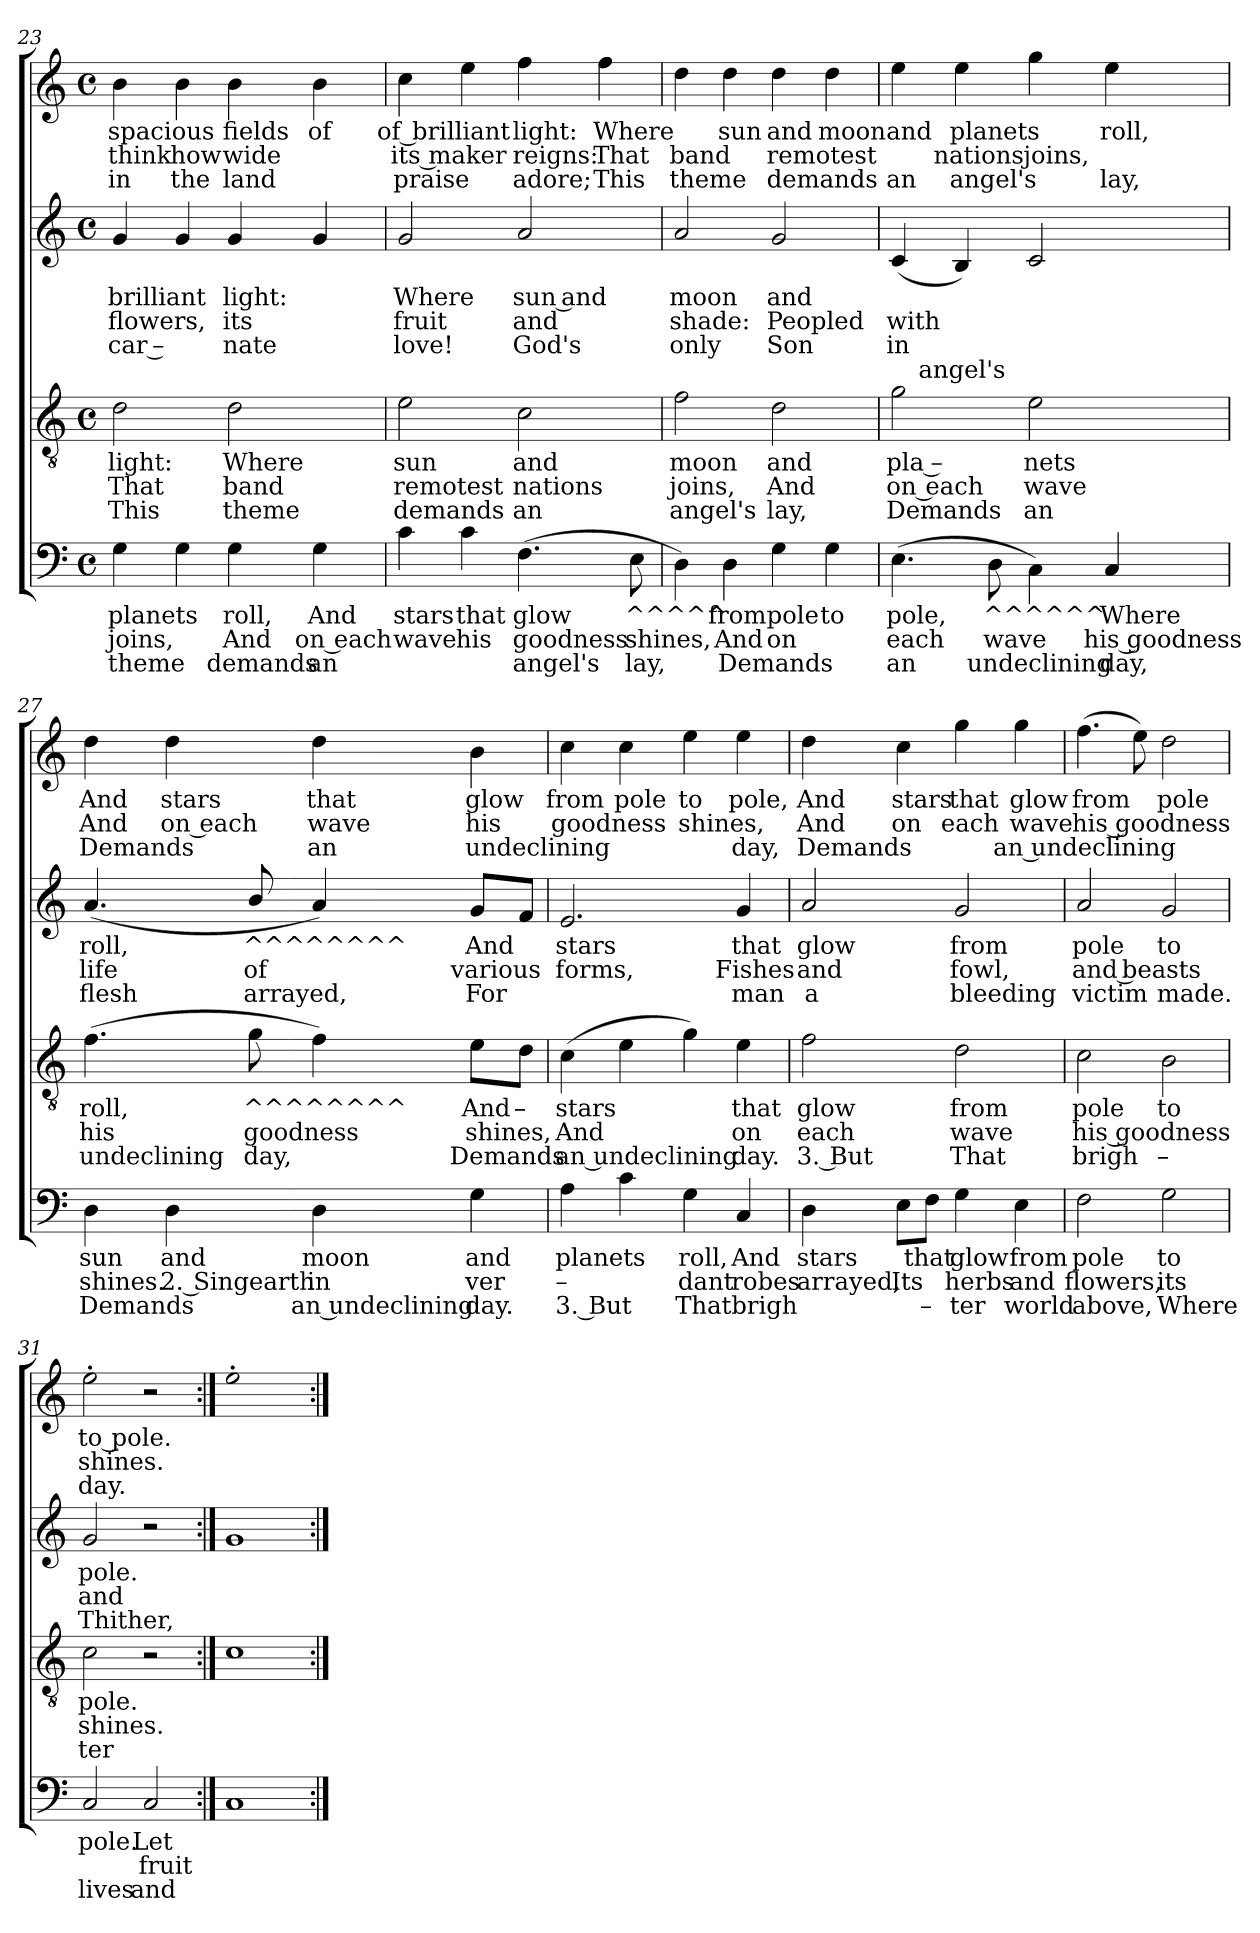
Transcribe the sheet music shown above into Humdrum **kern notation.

**kern	**text	**text	**text	**kern	**text	**text	**text	**kern	**text	**text	**text	**kern	**text	**text	**text
*part4	*part4	*part4	*part4	*part3	*part3	*part3	*part3	*part2	*part2	*part2	*part2	*part1	*part1	*part1	*part1
*staff4	*staff4	*staff4	*staff4	*staff3	*staff3	*staff3	*staff3	*staff2	*staff2	*staff2	*staff2	*staff1	*staff1	*staff1	*staff1
!!LO:PB:g=z
*clefF4	*	*	*	*clefGv2	*	*	*	*clefG2	*	*	*	*clefG2	*	*	*
*k[]	*	*	*	*k[]	*	*	*	*k[]	*	*	*	*k[]	*	*	*
*C:	*	*	*	*C:	*	*	*	*C:	*	*	*	*C:	*	*	*
*M4/4	*	*	*	*M4/4	*	*	*	*M4/4	*	*	*	*M4/4	*	*	*
*met(c)	*	*	*	*met(c)	*	*	*	*met(c)	*	*	*	*met(c)	*	*	*
=23	=23	=23	=23	=23	=23	=23	=23	=23	=23	=23	=23	=23	=23	=23	=23
!	!LO:LY:b	!LO:LY:b	!LO:LY:b	!	!LO:LY:b	!LO:LY:b	!LO:LY:b	!	!LO:LY:b	!LO:LY:b	!LO:LY:b	!LO:N:head=solid	!LO:LY:b	!LO:LY:b	!LO:LY:b
4G\	planets	joins,	theme	2d\	light:	That	This	4g/	brilliant	flowers,	car –	4b\	spacious	think	in
!	!	!	!	!	!	!	!	!	!	!	!	!LO:N:head=solid	!	!LO:LY:b	!LO:LY:b
4G\	.	.	.	.	.	.	.	4g/	.	.	.	4b\	.	how	the
!	!LO:LY:b	!LO:LY:b	!LO:LY:b	!	!LO:LY:b	!LO:LY:b	!LO:LY:b	!	!LO:LY:b	!LO:LY:b	!LO:LY:b	!LO:N:head=solid	!LO:LY:b	!LO:LY:b	!LO:LY:b
4G\	roll,	And	demands	2d\	Where	band	theme	4g/	light:	its	nate	4b\	fields	wide	land
!	!LO:LY:b	!LO:LY:b	!LO:LY:b	!	!	!	!	!	!	!	!	!LO:N:head=solid	!LO:LY:b	!	!
4G\	And	on each	an	.	.	.	.	4g/	.	.	.	4b\	of	.	.
=24	=24	=24	=24	=24	=24	=24	=24	=24	=24	=24	=24	=24	=24	=24	=24
!LO:N:head=solid	!LO:LY:b	!LO:LY:b	!	!LO:N:head=open	!LO:LY:b	!LO:LY:b	!LO:LY:b	!	!LO:LY:b	!LO:LY:b	!LO:LY:b	!LO:N:head=solid	!LO:LY:b:rj	!LO:LY:b:rj	!LO:LY:b:rj
4c\	stars	wave	.	2e\	sun	remotest	demands	2g/	Where	fruit	love!	4cc\	of brilliant	its maker	praise
!LO:N:head=solid	!LO:LY:b	!LO:LY:b	!	!	!	!	!	!	!	!	!	!LO:N:head=solid	!	!	!
4c\	that	his	.	.	.	.	.	.	.	.	.	4ee\	.	.	.
!LO:N:head=solid	!LO:LY:b	!LO:LY:b	!LO:LY:b	!	!LO:LY:b	!LO:LY:b	!LO:LY:b	!LO:N:head=open	!LO:LY:b:rj	!LO:LY:b:rj	!LO:LY:b:rj	!LO:N:head=solid	!LO:LY:b	!LO:LY:b	!LO:LY:b
(>4.F\	glow	goodness	angel's	2c\	and	nations	an	2a/	sun and	and	God's	4ff\	light:	reigns:	adore;
!	!	!	!	!	!	!	!	!	!	!	!	!LO:N:head=solid	!LO:LY:b	!LO:LY:b	!LO:LY:b
.	.	.	.	.	.	.	.	.	.	.	.	4ff\	Where	That	This
!LO:N:head=solid	!LO:LY:b	!LO:LY:b	!LO:LY:b	!	!	!	!	!	!	!	!	!	!	!	!
8E\	^^^^^	shines,	lay,	.	.	.	.	.	.	.	.	.	.	.	.
=25	=25	=25	=25	=25	=25	=25	=25	=25	=25	=25	=25	=25	=25	=25	=25
!	!	!	!	!	!LO:LY:b	!LO:LY:b	!LO:LY:b	!LO:N:head=open	!LO:LY:b	!LO:LY:b	!LO:LY:b	!	!	!LO:LY:b	!LO:LY:b
4D\)	.	.	.	2f\	moon	joins,	angel's	2a/	moon	shade:	only	4dd\	.	band	theme
!	!LO:LY:b	!LO:LY:b	!LO:LY:b	!	!	!	!	!	!	!	!	!	!LO:LY:b	!	!
4D\	from	And	Demands	.	.	.	.	.	.	.	.	4dd\	sun	.	.
!	!LO:LY:b	!LO:LY:b	!	!	!LO:LY:b	!LO:LY:b	!LO:LY:b	!	!LO:LY:b	!LO:LY:b	!LO:LY:b	!	!LO:LY:b	!LO:LY:b	!LO:LY:b
4G\	pole	on	.	2d\	and	And	lay,	2g/	and	Peopled	Son	4dd\	and	remotest	demands
!	!LO:LY:b	!	!	!	!	!	!	!	!	!	!	!	!LO:LY:b	!	!
4G\	to	.	.	.	.	.	.	.	.	.	.	4dd\	moon	.	.
=26	=26	=26	=26	=26	=26	=26	=26	=26	=26	=26	=26	=26	=26	=26	=26
!LO:N:head=solid	!LO:LY:b	!LO:LY:b	!LO:LY:b	!	!LO:LY:b	!LO:LY:b	!LO:LY:b	!LO:N:head=solid	!	!LO:LY:b	!LO:LY:b	!LO:N:head=solid	!LO:LY:b	!	!LO:LY:b
*	*	*	*	*^	*	*	*	*	*	*	*	*	*	*	*
(>4.E\	pole,	each	an	2g\	16.ryy	pla –	on each	Demands	(<4c/	.	with	in	4ee\	and	.	an
!	!	!	!	!	!LO:TX:a:t=angel's	!	!	!	!	!	!	!	!	!	!	!
.	.	.	.	.	2ryy	.	.	.	.	.	.	.	.	.	.	.
!	!	!	!	!	!	!	!	!	!LO:N:head=solid	!	!	!	!LO:N:head=solid	!LO:LY:b	!LO:LY:b	!LO:LY:b
.	.	.	.	.	.	.	.	.	4B/)	.	.	.	4ee\	planets	nations	angel's
!	!LO:LY:b	!LO:LY:b	!LO:LY:b	!	!	!	!	!	!	!	!	!	!	!	!	!
8D\	^^^^^^	wave	undeclining	.	.	.	.	.	.	.	.	.	.	.	.	.
!LO:N:head=solid	!	!	!	!LO:N:head=open	!	!LO:LY:b	!LO:LY:b	!LO:LY:b	!	!	!	!	!	!	!LO:LY:b	!
4C\)	.	.	.	2e\	.	nets	wave	an	2c/	.	.	.	4gg\	.	joins,	.
.	.	.	.	.	4ryy	.	.	.	.	.	.	.	.	.	.	.
!LO:N:head=solid	!LO:LY:b	!LO:LY:b	!LO:LY:b	!	!	!	!	!	!	!	!	!	!LO:N:head=solid	!LO:LY:b	!	!LO:LY:b
4C/	Where	his goodness	day,	.	.	.	.	.	.	.	.	.	4ee\	roll,	.	lay,
.	.	.	.	.	8ryy	.	.	.	.	.	.	.	.	.	.	.
.	.	.	.	.	32ryy	.	.	.	.	.	.	.	.	.	.	.
=27	=27	=27	=27	=27	=27	=27	=27	=27	=27	=27	=27	=27	=27	=27	=27	=27
!	!LO:LY:b	!LO:LY:b	!LO:LY:b	!LO:N:head=solid	!	!LO:LY:b	!LO:LY:b	!LO:LY:b	!LO:N:head=solid	!LO:LY:b	!LO:LY:b	!LO:LY:b	!	!LO:LY:b	!LO:LY:b	!LO:LY:b
*	*	*	*	*v	*v	*	*	*	*	*	*	*	*	*	*	*
4D\	sun	shines.	Demands	(>4.f\	roll,	his	undeclining	(<4.a/	roll,	life	flesh	4dd\	And	And	Demands
!	!LO:LY:b	!LO:LY:b	!	!	!	!	!	!	!	!	!	!	!LO:LY:b	!LO:LY:b	!
4D\	and	2. Singearth	.	.	.	.	.	.	.	.	.	4dd\	stars	on each	.
!	!	!	!	!	!LO:LY:b	!LO:LY:b	!LO:LY:b	!LO:N:head=solid	!LO:LY:b	!LO:LY:b	!LO:LY:b	!	!	!	!
.	.	.	.	8g\	^^^^^^^^	goodness	day,	8b/	^^^^^^^^	of	arrayed,	.	.	.	.
!	!LO:LY:b	!LO:LY:b	!LO:LY:b	!LO:N:head=solid	!	!	!	!LO:N:head=solid	!	!	!	!	!LO:LY:b	!LO:LY:b	!LO:LY:b
4D\	moon	in	an undeclining	4f\)	.	.	.	4a/)	.	.	.	4dd\	that	wave	an
!	!LO:LY:b	!LO:LY:b	!LO:LY:b	!LO:N:head=solid	!LO:LY:b	!LO:LY:b	!LO:LY:b	!	!LO:LY:b	!LO:LY:b	!LO:LY:b	!LO:N:head=solid	!LO:LY:b	!LO:LY:b	!LO:LY:b
4G\	and	ver	day.	8e\L	And	shines,	Demands	8g/L	And	various	For	4b\	glow	his	undeclining
!	!	!	!	!	!LO:LY:b	!	!	!LO:N:head=solid	!	!	!	!	!	!	!
.	.	.	.	8d\J	–	.	.	8f/J	.	.	.	.	.	.	.
=28	=28	=28	=28	=28	=28	=28	=28	=28	=28	=28	=28	=28	=28	=28	=28
!LO:N:head=solid	!LO:LY:b	!LO:LY:b	!LO:LY:b	!LO:N:head=solid	!LO:LY:b	!LO:LY:b	!LO:LY:b	!LO:N:head=open	!LO:LY:b	!LO:LY:b	!	!LO:N:head=solid	!LO:LY:b	!LO:LY:b	!
4A\	planets	–	3. But	(>4c\	stars	And	an undeclining	2.e/	stars	forms,	.	4cc\	from	goodness	.
!LO:N:head=solid	!	!	!	!LO:N:head=solid	!	!	!	!	!	!	!	!LO:N:head=solid	!LO:LY:b	!	!
4c\	.	.	.	4e\	.	.	.	.	.	.	.	4cc\	pole	.	.
!	!LO:LY:b	!LO:LY:b	!LO:LY:b	!	!	!	!	!	!	!	!	!LO:N:head=solid	!LO:LY:b	!LO:LY:b	!
4G\	roll,	dant	That	4g\)	.	.	.	.	.	.	.	4ee\	to	shines,	.
!LO:N:head=solid	!LO:LY:b	!LO:LY:b	!LO:LY:b	!LO:N:head=solid	!LO:LY:b	!LO:LY:b	!LO:LY:b	!	!LO:LY:b	!LO:LY:b	!LO:LY:b	!LO:N:head=solid	!LO:LY:b	!	!LO:LY:b
4C/	And	robes	brigh	4e\	that	on	day.	4g/	that	Fishes	man	4ee\	pole,	.	day,
=29	=29	=29	=29	=29	=29	=29	=29	=29	=29	=29	=29	=29	=29	=29	=29
!	!LO:LY:b	!LO:LY:b	!	!	!LO:LY:b	!LO:LY:b	!LO:LY:b	!LO:N:head=open	!LO:LY:b	!LO:LY:b	!LO:LY:b	!	!LO:LY:b	!LO:LY:b	!LO:LY:b
4D\	stars	arrayed,	.	2f\	glow	each	3. But	2a/	glow	and	a	4dd\	And	And	Demands
!LO:N:head=solid	!	!LO:LY:b	!	!	!	!	!	!	!	!	!	!LO:N:head=solid	!LO:LY:b	!LO:LY:b	!
8E\L	.	Its	.	.	.	.	.	.	.	.	.	4cc\	stars	on	.
!LO:N:head=solid	!LO:LY:b	!	!LO:LY:b	!	!	!	!	!	!	!	!	!	!	!	!
8F\J	that	.	–	.	.	.	.	.	.	.	.	.	.	.	.
!	!LO:LY:b	!LO:LY:b	!LO:LY:b	!	!LO:LY:b	!LO:LY:b	!LO:LY:b	!	!LO:LY:b	!LO:LY:b	!LO:LY:b	!	!LO:LY:b	!LO:LY:b	!
4G\	glow	herbs	ter	2d\	from	wave	That	2g/	from	fowl,	bleeding	4gg\	that	each	.
!LO:N:head=solid	!LO:LY:b	!LO:LY:b	!LO:LY:b	!	!	!	!	!	!	!	!	!	!LO:LY:b	!LO:LY:b	!LO:LY:b
4E\	from	and	world	.	.	.	.	.	.	.	.	4gg\	glow	wave	an undeclining
=30	=30	=30	=30	=30	=30	=30	=30	=30	=30	=30	=30	=30	=30	=30	=30
!	!LO:LY:b	!LO:LY:b	!LO:LY:b	!	!LO:LY:b	!LO:LY:b	!LO:LY:b	!LO:N:head=open	!LO:LY:b	!LO:LY:b	!LO:LY:b	!LO:N:head=solid	!LO:LY:b	!LO:LY:b	!
2F\	pole	flowers,	above,	2c\	pole	his goodness	brigh	2a/	pole	and beasts	victim	(>4.ff\	from	his goodness	.
!	!	!	!	!	!	!	!	!	!	!	!	!LO:N:head=solid	!	!	!
.	.	.	.	.	.	.	.	.	.	.	.	8ee\)	.	.	.
!	!LO:LY:b	!LO:LY:b	!LO:LY:b	!LO:N:head=open	!LO:LY:b	!	!LO:LY:b	!	!LO:LY:b	!	!LO:LY:b	!	!LO:LY:b	!	!
2G\	to	its	Where	2B\	to	.	–	2g/	to	.	made.	2dd\	pole	.	.
=31	=31	=31	=31	=31	=31	=31	=31	=31	=31	=31	=31	=31	=31	=31	=31
!	!LO:LY:b	!	!LO:LY:b	!	!LO:LY:b	!LO:LY:b	!LO:LY:b	!	!LO:LY:b	!LO:LY:b	!LO:LY:b	!LO:N:head=open	!LO:LY:b:rj	!LO:LY:b:rj	!LO:LY:b:rj
2C/	pole.	.	lives	2c\	pole.	shines.	ter	2g/	pole.	and	Thither,	2ee'>\	to pole.	shines.	day.
!	!LO:LY:b	!LO:LY:b	!LO:LY:b	!	!	!	!	!	!	!	!	!	!	!	!
2C/	Let	fruit	and	2r	.	.	.	2r	.	.	.	2r	.	.	.
=32:|!	=32:|!	=32:|!	=32:|!	=32:|!	=32:|!	=32:|!	=32:|!	=32:|!	=32:|!	=32:|!	=32:|!	=32:|!	=32:|!	=32:|!	=32:|!
!	!	!	!	!	!	!	!	!	!	!	!	!LO:N:head=open	!	!	!
1C	.	.	.	1c	.	.	.	1g	.	.	.	1ee'>	.	.	.
=:|!	=:|!	=:|!	=:|!	=:|!	=:|!	=:|!	=:|!	=:|!	=:|!	=:|!	=:|!	=:|!	=:|!	=:|!	=:|!
*-	*-	*-	*-	*-	*-	*-	*-	*-	*-	*-	*-	*-	*-	*-	*-
